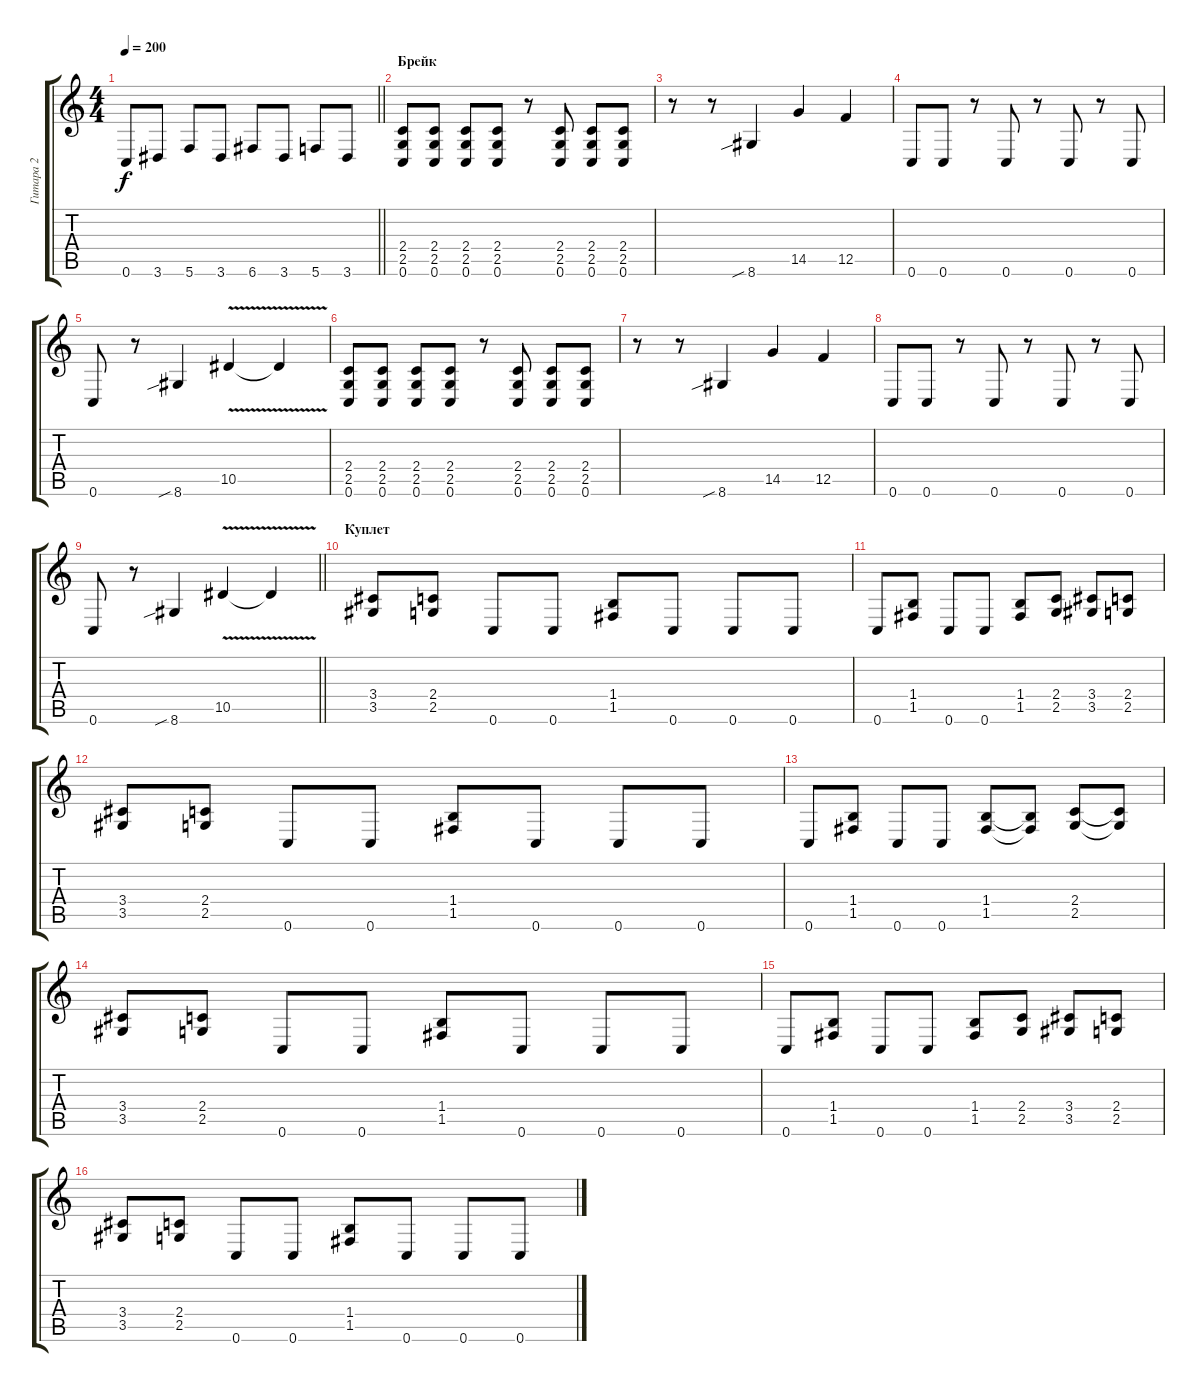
\track ("Гитара 2" "Гитара 2") {instrument overdrivenguitar}
\staff {score tabs}
\tuning (C4 G3 Eb3 Bb2 F2 C2) {hide}
\ts (4 4)
\tempo 200
\clef g2
\barLineRight lightlight
\ks c
0.6.8{dy f} 3.6.8 5.6.8 3.6.8 6.6.8 3.6.8 5.6.8 3.6.8 |
\section ("" "Брейк")
(2.4 2.5 0.6).8 (2.4 2.5 0.6).8 (2.4 2.5 0.6).8 (2.4 2.5 0.6).8 r.8 (2.4 2.5 0.6).8 (2.4 2.5 0.6).8 (2.4 2.5 0.6).8 |
r.8 r.8 8.6{sib}.4 14.5.4 12.5.4 |
0.6.8 0.6.8 r.8 0.6.8 r.8 0.6.8 r.8 0.6.8 |
0.6.8 r.8 8.6{sib}.4 10.5{v}.4 10.5{t}.4 |
(2.4 2.5 0.6).8 (2.4 2.5 0.6).8 (2.4 2.5 0.6).8 (2.4 2.5 0.6).8 r.8 (2.4 2.5 0.6).8 (2.4 2.5 0.6).8 (2.4 2.5 0.6).8 |
r.8 r.8 8.6{sib}.4 14.5.4 12.5.4 |
0.6.8 0.6.8 r.8 0.6.8 r.8 0.6.8 r.8 0.6.8 |
\barLineRight lightlight
0.6.8 r.8 8.6{sib}.4 10.5{v}.4 10.5{t}.4 |
\section ("" "Куплет")
(3.4 3.5).8 (2.4 2.5).8 0.6.8 0.6.8 (1.4 1.5).8 0.6.8 0.6.8 0.6.8 |
0.6.8 (1.4 1.5).8 0.6.8 0.6.8 (1.4 1.5).8 (2.4 2.5).8 (3.4 3.5).8 (2.4 2.5).8 |
(3.4 3.5).8 (2.4 2.5).8 0.6.8 0.6.8 (1.4 1.5).8 0.6.8 0.6.8 0.6.8 |
0.6.8 (1.4 1.5).8 0.6.8 0.6.8 (1.4 1.5).8 (1.4{t} 1.5{t}).8 (2.4 2.5).8 (2.4{t} 2.5{t}).8 |
(3.4 3.5).8 (2.4 2.5).8 0.6.8 0.6.8 (1.4 1.5).8 0.6.8 0.6.8 0.6.8 |
0.6.8 (1.4 1.5).8 0.6.8 0.6.8 (1.4 1.5).8 (2.4 2.5).8 (3.4 3.5).8 (2.4 2.5).8 |
(3.4 3.5).8 (2.4 2.5).8 0.6.8 0.6.8 (1.4 1.5).8 0.6.8 0.6.8 0.6.8
